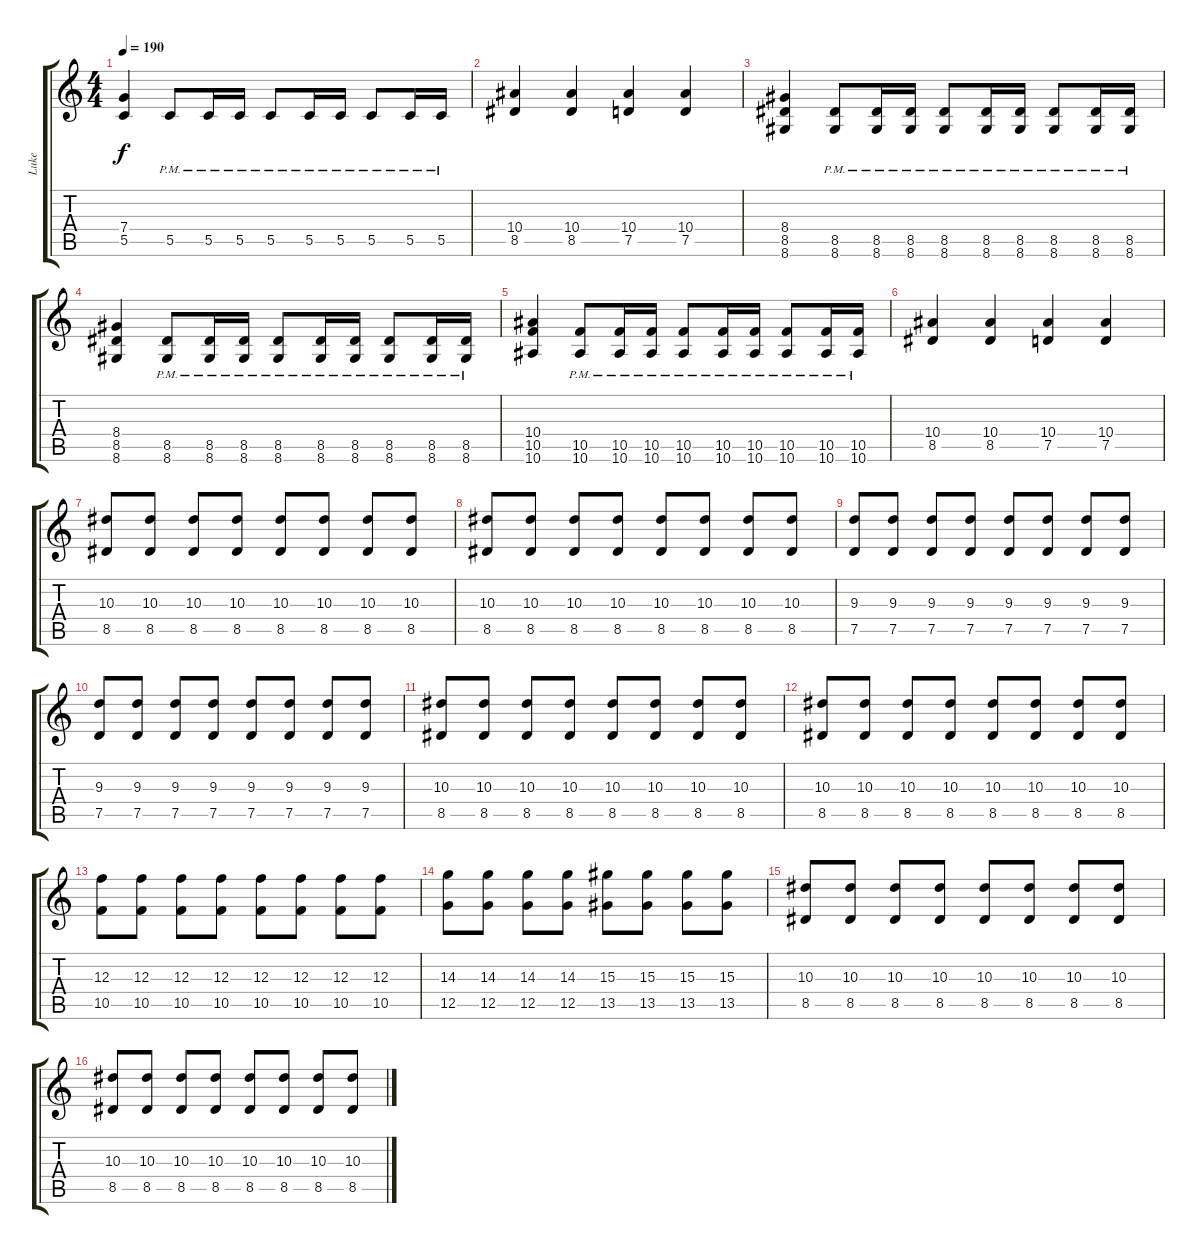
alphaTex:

\track ("Luke" "Luke") {instrument overdrivenguitar}
\staff {score tabs}
\tuning (D4 A3 F3 C3 G2 C2) {hide}
\ts (4 4)
\tempo 190
\clef g2
\ks c
(7.4 5.5).4{dy f} 5.5{pm}.8 5.5{pm}.16 5.5{pm}.16 5.5{pm}.8 5.5{pm}.16 5.5{pm}.16 5.5{pm}.8 5.5{pm}.16 5.5{pm}.16 |
(10.4 8.5).4 (10.4 8.5).4 (10.4 7.5).4 (10.4 7.5).4 |
(8.4 8.5 8.6).4 (8.5{pm} 8.6{pm}).8 (8.5{pm} 8.6{pm}).16 (8.5{pm} 8.6{pm}).16 (8.5{pm} 8.6{pm}).8 (8.5{pm} 8.6{pm}).16 (8.5{pm} 8.6{pm}).16 (8.5{pm} 8.6{pm}).8 (8.5{pm} 8.6{pm}).16 (8.5{pm} 8.6{pm}).16 |
(8.4 8.5 8.6).4 (8.5{pm} 8.6{pm}).8 (8.5{pm} 8.6{pm}).16 (8.5{pm} 8.6{pm}).16 (8.5{pm} 8.6{pm}).8 (8.5{pm} 8.6{pm}).16 (8.5{pm} 8.6{pm}).16 (8.5{pm} 8.6{pm}).8 (8.5{pm} 8.6{pm}).16 (8.5{pm} 8.6{pm}).16 |
(10.4 10.5 10.6).4 (10.5{pm} 10.6{pm}).8 (10.5{pm} 10.6{pm}).16 (10.5{pm} 10.6{pm}).16 (10.5{pm} 10.6{pm}).8 (10.5{pm} 10.6{pm}).16 (10.5{pm} 10.6{pm}).16 (10.5{pm} 10.6{pm}).8 (10.5{pm} 10.6{pm}).16 (10.5{pm} 10.6{pm}).16 |
(10.4 8.5).4 (10.4 8.5).4 (10.4 7.5).4 (10.4 7.5).4 |
(10.3 8.5).8 (10.3 8.5).8 (10.3 8.5).8 (10.3 8.5).8 (10.3 8.5).8 (10.3 8.5).8 (10.3 8.5).8 (10.3 8.5).8 |
(10.3 8.5).8 (10.3 8.5).8 (10.3 8.5).8 (10.3 8.5).8 (10.3 8.5).8 (10.3 8.5).8 (10.3 8.5).8 (10.3 8.5).8 |
(9.3 7.5).8 (9.3 7.5).8 (9.3 7.5).8 (9.3 7.5).8 (9.3 7.5).8 (9.3 7.5).8 (9.3 7.5).8 (9.3 7.5).8 |
(9.3 7.5).8 (9.3 7.5).8 (9.3 7.5).8 (9.3 7.5).8 (9.3 7.5).8 (9.3 7.5).8 (9.3 7.5).8 (9.3 7.5).8 |
(10.3 8.5).8 (10.3 8.5).8 (10.3 8.5).8 (10.3 8.5).8 (10.3 8.5).8 (10.3 8.5).8 (10.3 8.5).8 (10.3 8.5).8 |
(10.3 8.5).8 (10.3 8.5).8 (10.3 8.5).8 (10.3 8.5).8 (10.3 8.5).8 (10.3 8.5).8 (10.3 8.5).8 (10.3 8.5).8 |
(12.3 10.5).8 (12.3 10.5).8 (12.3 10.5).8 (12.3 10.5).8 (12.3 10.5).8 (12.3 10.5).8 (12.3 10.5).8 (12.3 10.5).8 |
(14.3 12.5).8 (14.3 12.5).8 (14.3 12.5).8 (14.3 12.5).8 (15.3 13.5).8 (15.3 13.5).8 (15.3 13.5).8 (15.3 13.5).8 |
(10.3 8.5).8 (10.3 8.5).8 (10.3 8.5).8 (10.3 8.5).8 (10.3 8.5).8 (10.3 8.5).8 (10.3 8.5).8 (10.3 8.5).8 |
(10.3 8.5).8 (10.3 8.5).8 (10.3 8.5).8 (10.3 8.5).8 (10.3 8.5).8 (10.3 8.5).8 (10.3 8.5).8 (10.3 8.5).8
